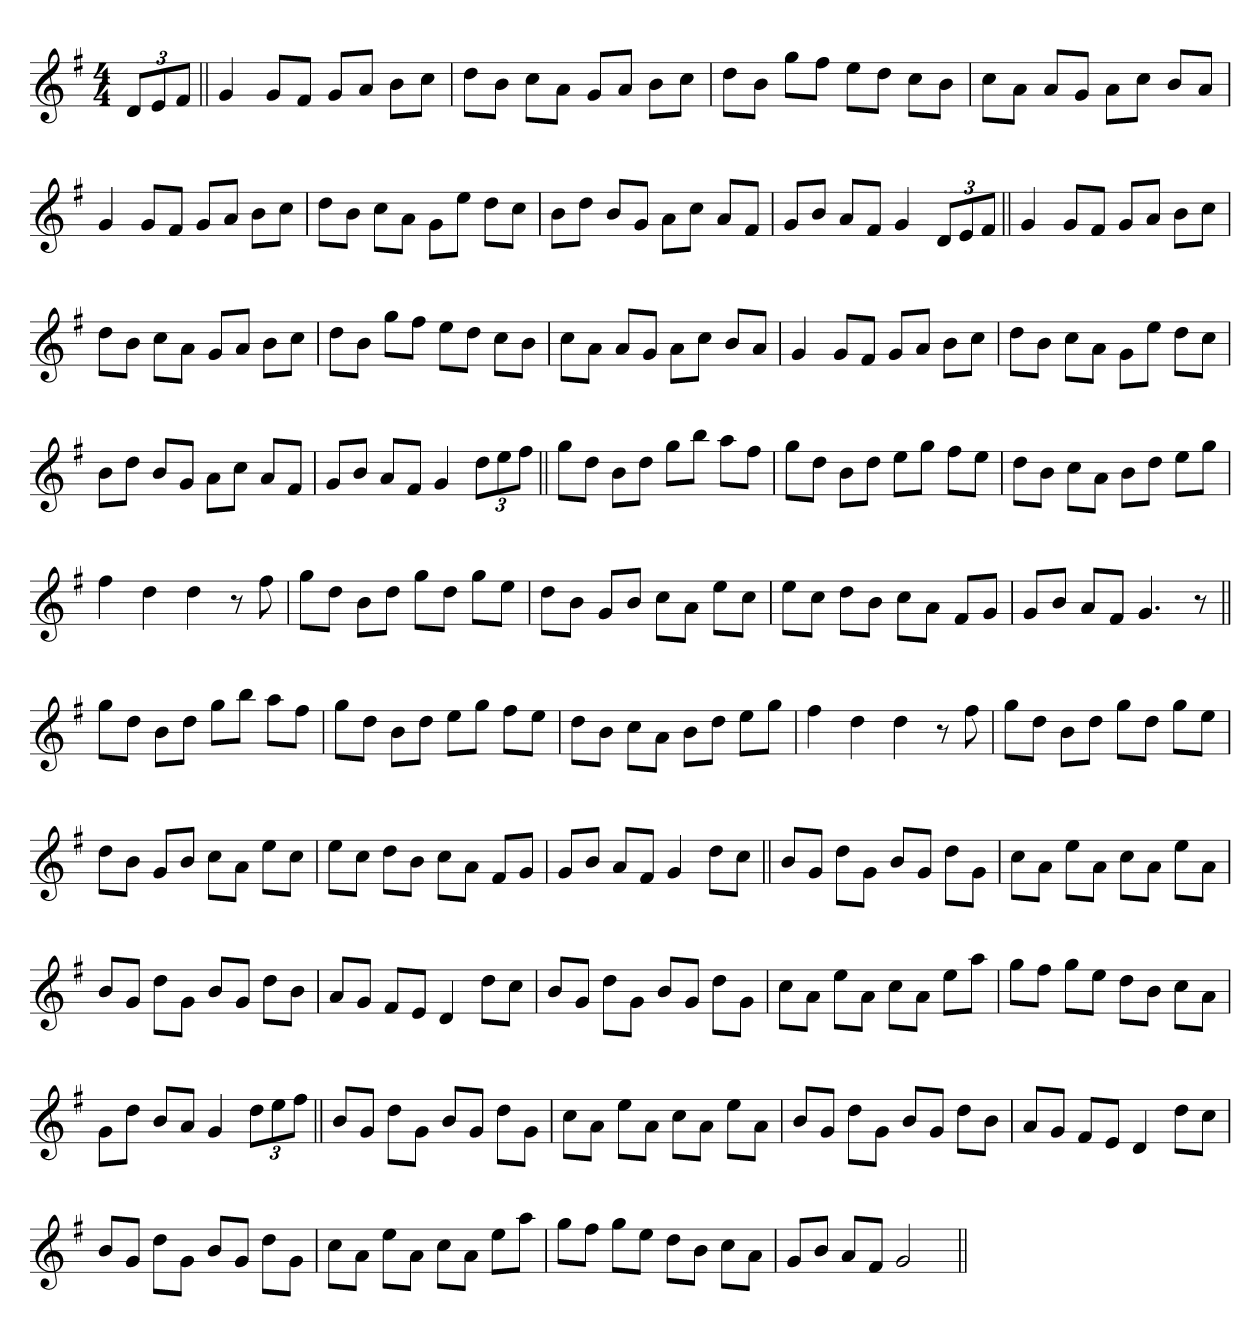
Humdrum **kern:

**kern
*part1
*staff1
*clefG2
*k[f#]
*G:
*M4/4
=1
12dL
12e
12f#J
=||
4g
8gL
8f#J
8gL
8aJ
8bL
8ccJ
=
8ddL
8bJ
8ccL
8aJ
8gL
8aJ
8bL
8ccJ
=
8ddL
8bJ
8ggL
8ff#J
8eeL
8ddJ
8ccL
8bJ
=
8ccL
8aJ
8aL
8gJ
8aL
8ccJ
8bL
8aJ
=
4g
8gL
8f#J
8gL
8aJ
8bL
8ccJ
=
8ddL
8bJ
8ccL
8aJ
8gL
8eeJ
8ddL
8ccJ
=
8bL
8ddJ
8bL
8gJ
8aL
8ccJ
8aL
8f#J
=
8gL
8bJ
8aL
8f#J
4g
12dL
12e
12f#J
=||
4g
8gL
8f#J
8gL
8aJ
8bL
8ccJ
=
8ddL
8bJ
8ccL
8aJ
8gL
8aJ
8bL
8ccJ
=
8ddL
8bJ
8ggL
8ff#J
8eeL
8ddJ
8ccL
8bJ
=
8ccL
8aJ
8aL
8gJ
8aL
8ccJ
8bL
8aJ
=
4g
8gL
8f#J
8gL
8aJ
8bL
8ccJ
=
8ddL
8bJ
8ccL
8aJ
8gL
8eeJ
8ddL
8ccJ
=
8bL
8ddJ
8bL
8gJ
8aL
8ccJ
8aL
8f#J
=
8gL
8bJ
8aL
8f#J
4g
12ddL
12ee
12ff#J
=||
8ggL
8ddJ
8bL
8ddJ
8ggL
8bbJ
8aaL
8ff#J
=
8ggL
8ddJ
8bL
8ddJ
8eeL
8ggJ
8ff#L
8eeJ
=
8ddL
8bJ
8ccL
8aJ
8bL
8ddJ
8eeL
8ggJ
=
4ff#
4dd
4dd
8r
8ff#
=
8ggL
8ddJ
8bL
8ddJ
8ggL
8ddJ
8ggL
8eeJ
=
8ddL
8bJ
8gL
8bJ
8ccL
8aJ
8eeL
8ccJ
=
8eeL
8ccJ
8ddL
8bJ
8ccL
8aJ
8f#L
8gJ
=
8gL
8bJ
8aL
8f#J
4.g
8r
=||
8ggL
8ddJ
8bL
8ddJ
8ggL
8bbJ
8aaL
8ff#J
=
8ggL
8ddJ
8bL
8ddJ
8eeL
8ggJ
8ff#L
8eeJ
=
8ddL
8bJ
8ccL
8aJ
8bL
8ddJ
8eeL
8ggJ
=
4ff#
4dd
4dd
8r
8ff#
=
8ggL
8ddJ
8bL
8ddJ
8ggL
8ddJ
8ggL
8eeJ
=
8ddL
8bJ
8gL
8bJ
8ccL
8aJ
8eeL
8ccJ
=
8eeL
8ccJ
8ddL
8bJ
8ccL
8aJ
8f#L
8gJ
=
8gL
8bJ
8aL
8f#J
4g
8ddL
8ccJ
=||
8bL
8gJ
8ddL
8gJ
8bL
8gJ
8ddL
8gJ
=
8ccL
8aJ
8eeL
8aJ
8ccL
8aJ
8eeL
8aJ
=
8bL
8gJ
8ddL
8gJ
8bL
8gJ
8ddL
8bJ
=
8aL
8gJ
8f#L
8eJ
4d
8ddL
8ccJ
=
8bL
8gJ
8ddL
8gJ
8bL
8gJ
8ddL
8gJ
=
8ccL
8aJ
8eeL
8aJ
8ccL
8aJ
8eeL
8aaJ
=
8ggL
8ff#J
8ggL
8eeJ
8ddL
8bJ
8ccL
8aJ
=
8gL
8ddJ
8bL
8aJ
4g
12ddL
12ee
12ff#J
=||
8bL
8gJ
8ddL
8gJ
8bL
8gJ
8ddL
8gJ
=
8ccL
8aJ
8eeL
8aJ
8ccL
8aJ
8eeL
8aJ
=
8bL
8gJ
8ddL
8gJ
8bL
8gJ
8ddL
8bJ
=
8aL
8gJ
8f#L
8eJ
4d
8ddL
8ccJ
=
8bL
8gJ
8ddL
8gJ
8bL
8gJ
8ddL
8gJ
=
8ccL
8aJ
8eeL
8aJ
8ccL
8aJ
8eeL
8aaJ
=
8ggL
8ff#J
8ggL
8eeJ
8ddL
8bJ
8ccL
8aJ
=
8gL
8bJ
8aL
8f#J
2g
=||
*-
